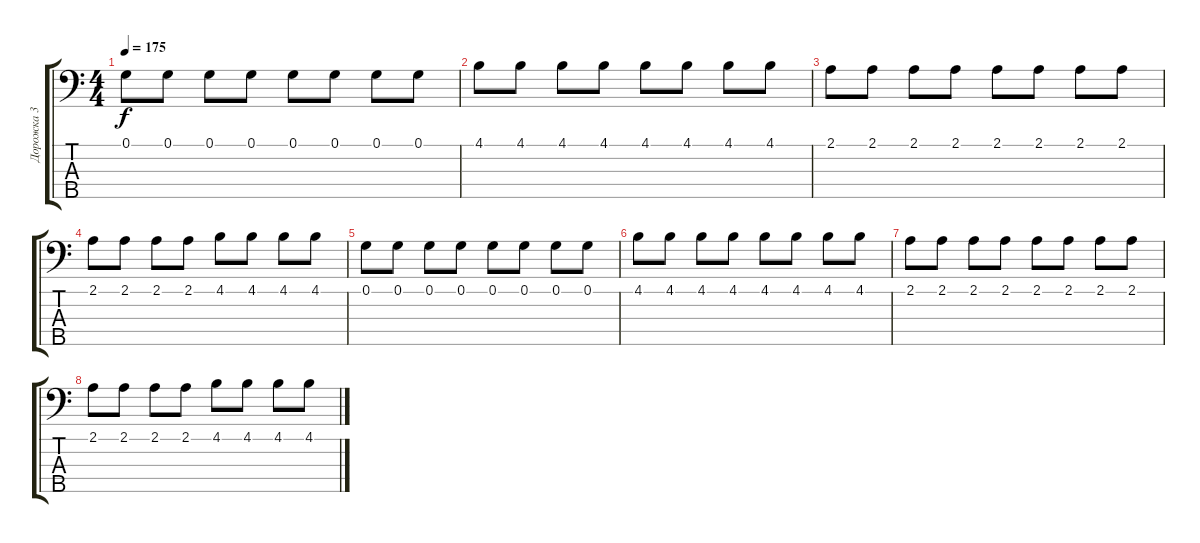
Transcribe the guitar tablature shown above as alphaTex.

\track ("Дорожка 3" "Дорожка 3") {instrument electricbassfinger}
\staff {score tabs}
\tuning (G2 D2 A1 E1 B0) {hide}
\ts (4 4)
\tempo 175
\clef f4
\ks c
0.1.8{dy f} 0.1.8 0.1.8 0.1.8 0.1.8 0.1.8 0.1.8 0.1.8 |
4.1.8 4.1.8 4.1.8 4.1.8 4.1.8 4.1.8 4.1.8 4.1.8 |
2.1.8 2.1.8 2.1.8 2.1.8 2.1.8 2.1.8 2.1.8 2.1.8 |
2.1.8 2.1.8 2.1.8 2.1.8 4.1.8 4.1.8 4.1.8 4.1.8 |
0.1.8 0.1.8 0.1.8 0.1.8 0.1.8 0.1.8 0.1.8 0.1.8 |
4.1.8 4.1.8 4.1.8 4.1.8 4.1.8 4.1.8 4.1.8 4.1.8 |
2.1.8 2.1.8 2.1.8 2.1.8 2.1.8 2.1.8 2.1.8 2.1.8 |
2.1.8 2.1.8 2.1.8 2.1.8 4.1.8 4.1.8 4.1.8 4.1.8
